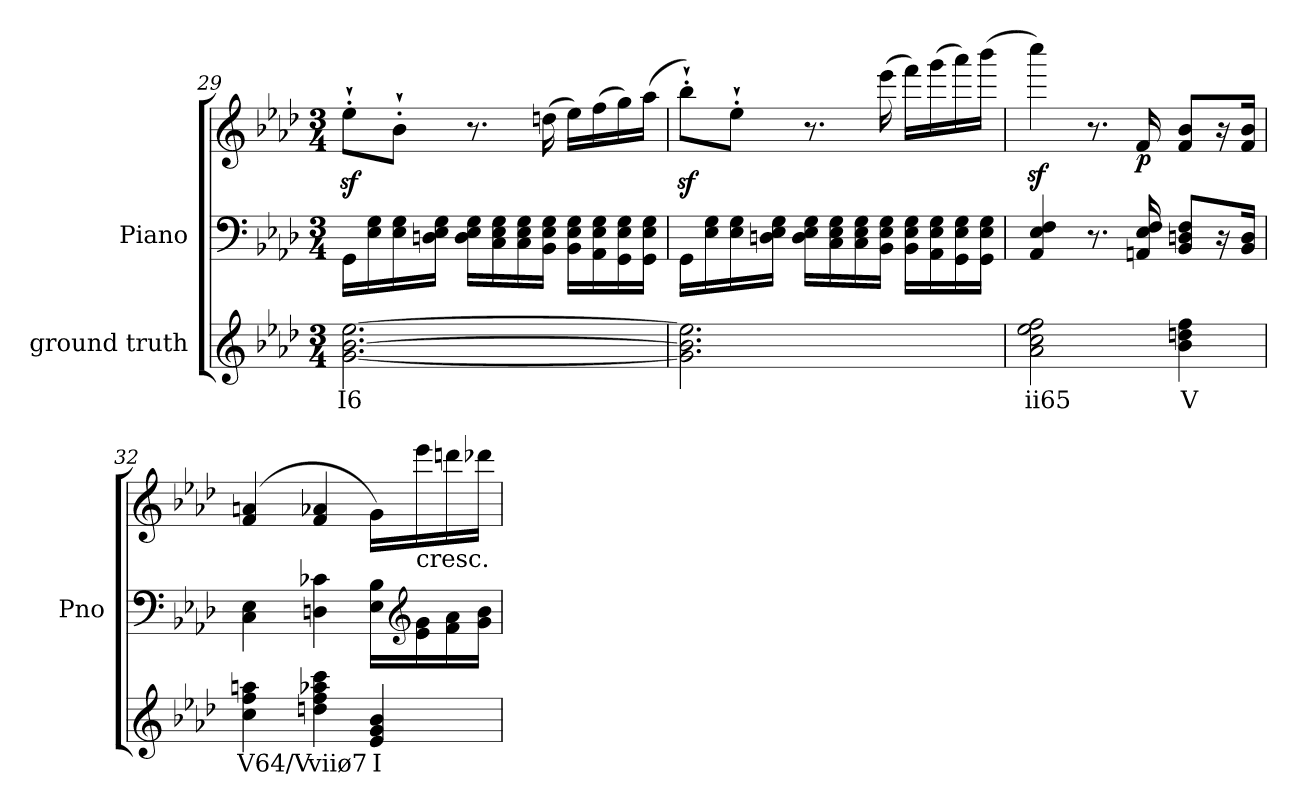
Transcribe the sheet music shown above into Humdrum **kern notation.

**kern	**text	**kern	**kern	**dynam
*part2	*part2	*part1	*part1	*part1
*staff3	*staff3	*staff2	*staff1	*staff1/2
*I"ground truth	*	*I"Piano	*	*
*	*	*I'Pno	*	*
*	*	*clefF4	*clefG2	*
*k[b-e-a-d-]	*	*k[b-e-a-d-]	*k[b-e-a-d-]	*
*A-:	*	*A-:	*A-:	*
*M3/4	*	*M3/4	*M3/4	*
=29	=29	=29	=29	=29
[2.g [2.b- [2.ee-	I6	16GG\LL	8ee-z<'`\L	.
.	.	16E-\ 16G\	.	.
.	.	16E-\ 16G\	8b-'`\J	.
.	.	16Dn\ 16E-\ 16G\JJ	.	.
.	.	16D\ 16E-\ 16G\LL	8.r	.
.	.	16C\ 16E-\ 16G\	.	.
.	.	16C\ 16E-\ 16G\	.	.
.	.	16BB-\ 16E-\ 16G\JJ	(>16ddn\	.
.	.	16BB-\ 16E-\ 16G\LL	16ee-\LL)	.
.	.	16AA-\ 16E-\ 16G\	(>16ff\	.
.	.	16GG\ 16E-\ 16G\	16gg\)	.
.	.	16GG\ 16E-\ 16G\JJ	(>16aa-\JJ	.
=30	=30	=30	=30	=30
2.g] 2.b-] 2.ee-]	.	16GG\LL	8bb-z<'`\L)	.
.	.	16E-\ 16G\	.	.
.	.	16E-\ 16G\	8ee-'`\J	.
.	.	16Dn\ 16E-\ 16G\JJ	.	.
.	.	16D\ 16E-\ 16G\LL	8.r	.
.	.	16C\ 16E-\ 16G\	.	.
.	.	16C\ 16E-\ 16G\	.	.
.	.	16BB-\ 16E-\ 16G\JJ	(>16eee-\	.
.	.	16BB-\ 16E-\ 16G\LL	16fff\LL)	.
.	.	16AA-\ 16E-\ 16G\	(>16ggg\	.
.	.	16GG\ 16E-\ 16G\	16aaa-\)	.
.	.	16GG\ 16E-\ 16G\JJ	(>16bbb-\JJ	.
!!LO:LB:g=z
=31	=31	=31	=31	=31
2a- 2cc 2ee- 2ff	ii65	4AA-/ 4E-/ 4F/	4ccccz<\)	.
.	.	8.r	8.r	.
!	!	!	!	!LO:DY:b
.	.	16AAn/ 16E-/ 16F/	16f/	p
4b- 4ddn 4ff	V	8BB-/ 8Dn/ 8F/L	8f/ 8b-/L	.
.	.	16r	16r	.
.	.	16BB-/ 16D/Jk	16f/ 16b-/Jk	.
=32	=32	=32	=32	=32
4cc 4ff 4aan	V64/V	4C\ 4E-\	(>4f/ 4an/	.
4ddn 4ff 4aa-X 4ccc	viiø7	4Dn\ 4c-X\	4f/ 4a-X/	.
4e- 4g 4b-	I	16E-\ 16B-\LL	16g\LL)	.
*	*	*clefG2	*	*
!	!	!	!LO:TX:b:t=cresc.	!
.	.	16e-\ 16g\	16eee-\	.
.	.	16f\ 16a-\	16dddn\	.
.	.	16g\ 16b-\JJ	16ddd-X\JJ	.
=	=	=	=	=
*-	*-	*-	*-	*-
